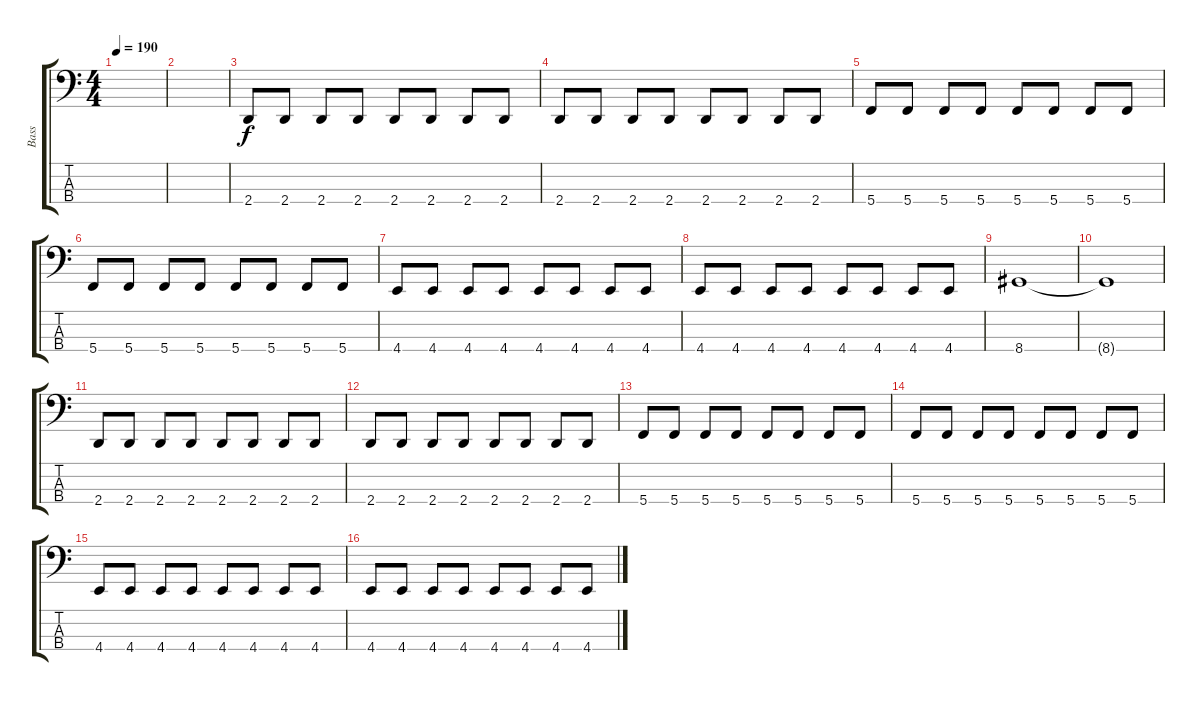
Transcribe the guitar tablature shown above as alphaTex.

\track ("Bass" "Bass") {instrument electricbassfinger}
\staff {score tabs}
\tuning (F2 C2 G1 C1) {hide}
\ts (4 4)
\tempo 190
\clef f4
\ks c
|
|
2.4.8 2.4.8 2.4.8 2.4.8 2.4.8 2.4.8 2.4.8 2.4.8 |
2.4.8 2.4.8 2.4.8 2.4.8 2.4.8 2.4.8 2.4.8 2.4.8 |
5.4.8 5.4.8 5.4.8 5.4.8 5.4.8 5.4.8 5.4.8 5.4.8 |
5.4.8 5.4.8 5.4.8 5.4.8 5.4.8 5.4.8 5.4.8 5.4.8 |
4.4.8 4.4.8 4.4.8 4.4.8 4.4.8 4.4.8 4.4.8 4.4.8 |
4.4.8 4.4.8 4.4.8 4.4.8 4.4.8 4.4.8 4.4.8 4.4.8 |
8.4.1 |
8.4{t}.1 |
2.4.8 2.4.8 2.4.8 2.4.8 2.4.8 2.4.8 2.4.8 2.4.8 |
2.4.8 2.4.8 2.4.8 2.4.8 2.4.8 2.4.8 2.4.8 2.4.8 |
5.4.8 5.4.8 5.4.8 5.4.8 5.4.8 5.4.8 5.4.8 5.4.8 |
5.4.8 5.4.8 5.4.8 5.4.8 5.4.8 5.4.8 5.4.8 5.4.8 |
4.4.8 4.4.8 4.4.8 4.4.8 4.4.8 4.4.8 4.4.8 4.4.8 |
4.4.8 4.4.8 4.4.8 4.4.8 4.4.8 4.4.8 4.4.8 4.4.8
